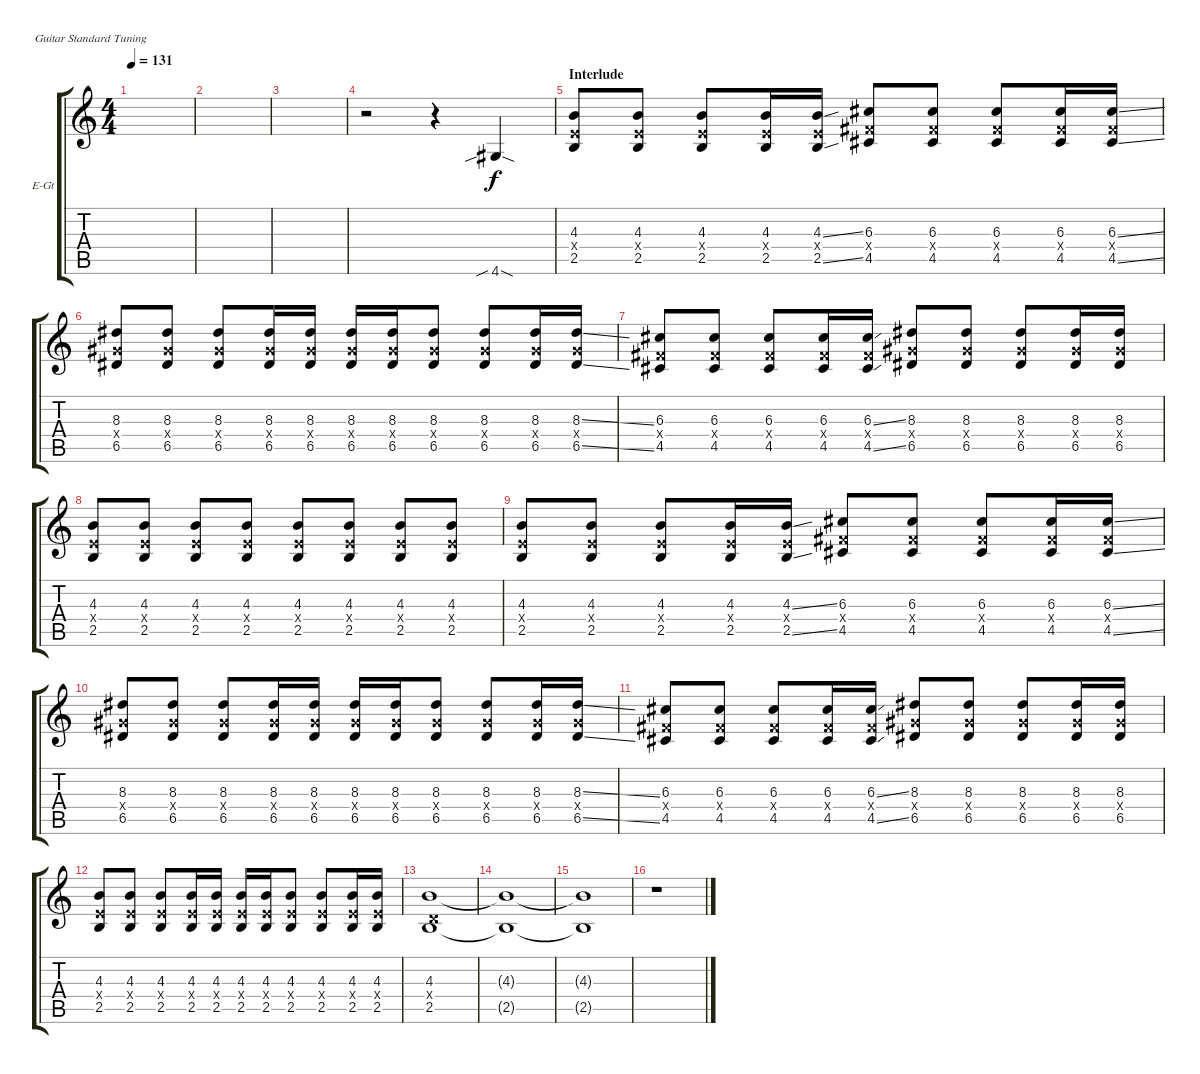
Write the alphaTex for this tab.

\defaultSystemsLayout 4
\bracketExtendMode groupsimilarinstruments
\firstSystemTrackNameOrientation horizontal
\otherSystemsTrackNameOrientation horizontal
\track ("Guitar 8 (Dist)" "E-Gt") {instrument distortionguitar}
\staff {score tabs}
\tuning (E4 B3 G3 D3 A2 E2)
\ts (4 4)
\tempo 131
\clef g2
\scale
0.333333
\ks c
|
\scale
0.333333 |
\scale
0.333333 |
\scale
0.333333 r.2 r.4 4.6{sib sod}.4 |
\section ("" "Interlude")
\scale
0.333333 (2.5 2.4{x} 4.3).8 (2.5 2.4{x} 4.3).8 (2.5 2.4{x} 4.3).8 (2.5 2.4{x} 4.3).16 (2.5{ss} 2.4{x} 4.3{ss}).16 (4.5 4.4{x} 6.3).8 (4.5 4.4{x} 6.3).8 (4.5 4.4{x} 6.3).8 (4.5 4.4{x} 6.3).16 (4.5{ss} 4.4{x} 6.3{ss}).16 |
\scale
0.333333 (8.3 6.4{x} 6.5).8 (8.3 6.4{x} 6.5).8 (8.3 6.4{x} 6.5).8 (8.3 6.4{x} 6.5).16 (8.3 6.4{x} 6.5).16 (8.3 6.4{x} 6.5).16 (8.3 6.4{x} 6.5).16 (8.3 6.4{x} 6.5).8 (8.3 6.4{x} 6.5).8 (8.3 6.4{x} 6.5).16 (8.3{ss} 6.4{x} 6.5{ss}).16 |
\scale
0.333333 (4.5 4.4{x} 6.3).8 (4.5 4.4{x} 6.3).8 (4.5 4.4{x} 6.3).8 (4.5 4.4{x} 6.3).16 (4.5{ss} 4.4{x} 6.3{ss}).16 (6.5 6.4{x} 8.3).8 (6.5 6.4{x} 8.3).8 (6.5 6.4{x} 8.3).8 (6.5 6.4{x} 8.3).16 (6.5 6.4{x} 8.3).16 |
\scale
0.333333 (2.5 2.4{x} 4.3).8 (2.5 2.4{x} 4.3).8 (2.5 2.4{x} 4.3).8 (2.5 2.4{x} 4.3).8 (2.5 2.4{x} 4.3).8 (2.5 2.4{x} 4.3).8 (2.5 2.4{x} 4.3).8 (2.5 2.4{x} 4.3).8 |
\scale
0.333333 (2.5 2.4{x} 4.3).8 (2.5 2.4{x} 4.3).8 (2.5 2.4{x} 4.3).8 (2.5 2.4{x} 4.3).16 (2.5{ss} 2.4{x} 4.3{ss}).16 (4.5 4.4{x} 6.3).8 (4.5 4.4{x} 6.3).8 (4.5 4.4{x} 6.3).8 (4.5 4.4{x} 6.3).16 (4.5{ss} 4.4{x} 6.3{ss}).16 |
\scale
0.333333 (8.3 6.4{x} 6.5).8 (8.3 6.4{x} 6.5).8 (8.3 6.4{x} 6.5).8 (8.3 6.4{x} 6.5).16 (8.3 6.4{x} 6.5).16 (8.3 6.4{x} 6.5).16 (8.3 6.4{x} 6.5).16 (8.3 6.4{x} 6.5).8 (8.3 6.4{x} 6.5).8 (8.3 6.4{x} 6.5).16 (8.3{ss} 6.4{x} 6.5{ss}).16 |
\scale
0.333333 (4.5 4.4{x} 6.3).8 (4.5 4.4{x} 6.3).8 (4.5 4.4{x} 6.3).8 (4.5 4.4{x} 6.3).16 (4.5{ss} 4.4{x} 6.3{ss}).16 (6.5 6.4{x} 8.3).8 (6.5 6.4{x} 8.3).8 (6.5 6.4{x} 8.3).8 (6.5 6.4{x} 8.3).16 (6.5 6.4{x} 8.3).16 |
\scale
0.333333 (2.5 2.4{x} 4.3).8 (2.5 2.4{x} 4.3).8 (2.5 2.4{x} 4.3).8 (2.5 2.4{x} 4.3).16 (2.5 2.4{x} 4.3).16 (2.5 2.4{x} 4.3).16 (2.5 2.4{x} 4.3).16 (2.5 2.4{x} 4.3).8 (2.5 2.4{x} 4.3).8 (2.5 2.4{x} 4.3).16 (2.5 2.4{x} 4.3).16 |
\scale
0.333333 (2.5 0.4{x} 4.3).1 |
\scale
0.333333 (4.3{t} 2.5{t}).1 |
\scale
0.333333 (4.3{t} 2.5{t}).1 |
\scale
0.333333 r.1
